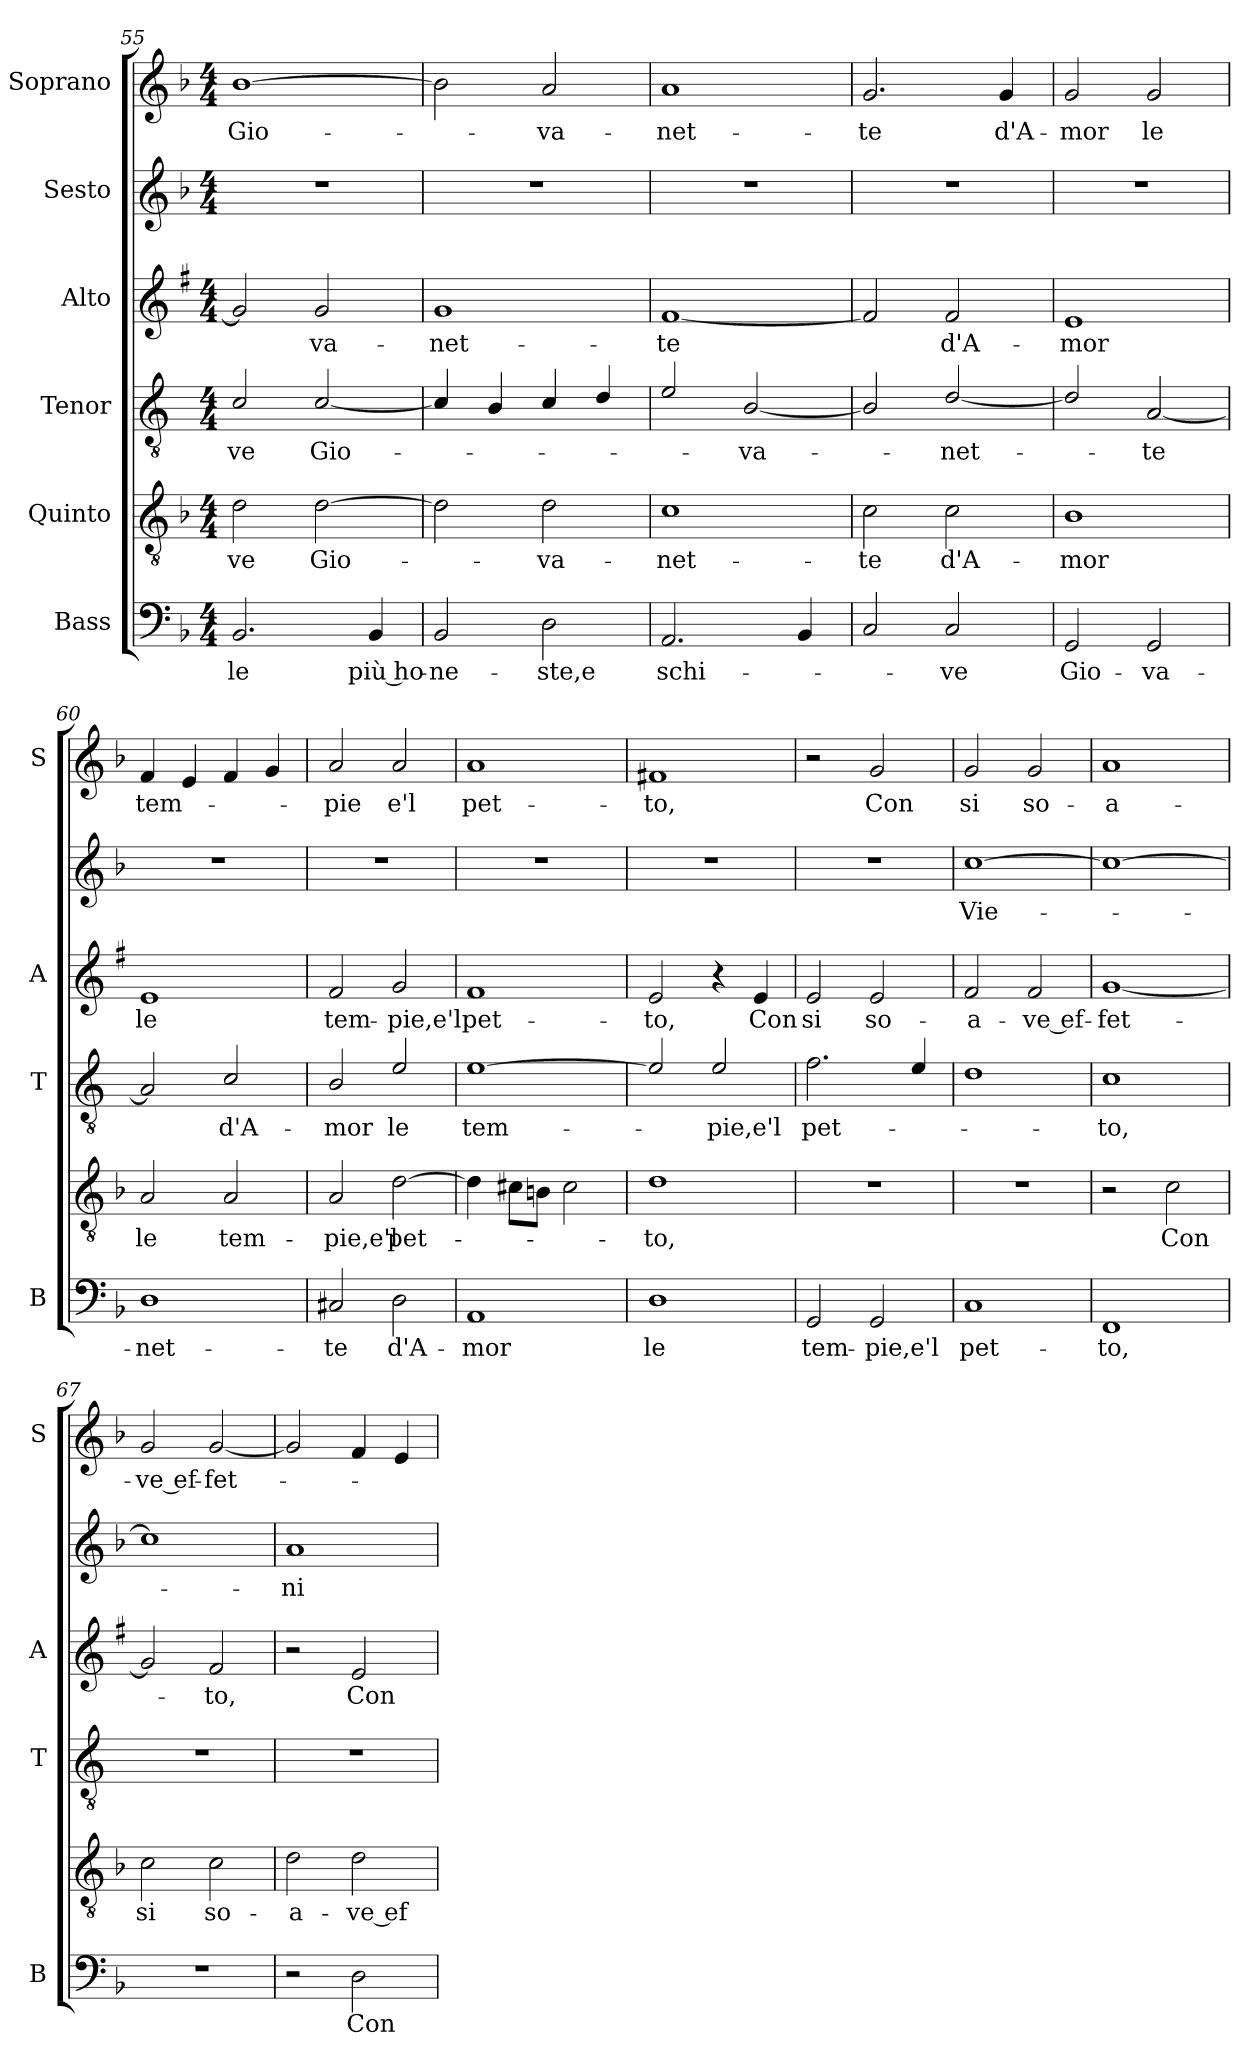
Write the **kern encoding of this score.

**kern	**text	**kern	**text	**kern	**text	**kern	**text	**kern	**text	**kern	**text
*part6	*part6	*part5	*part5	*part4	*part4	*part3	*part3	*part2	*part2	*part1	*part1
*staff6	*staff6	*staff5	*staff5	*staff4	*staff4	*staff3	*staff3	*staff2	*staff2	*staff1	*staff1
*I"Bass	*	*I"Quinto	*	*I"Tenor	*	*I"Alto	*	*I"Sesto	*	*I"Soprano	*
*I'B	*	*	*	*I'T	*	*I'A	*	*	*	*I'S	*
*clefF4	*	*clefGv2	*	*clefGv2	*	*clefG2	*	*clefG2	*	*clefG2	*
*	*	*	*	*ITrd4c7	*	*ITrd1c2	*	*	*	*	*
*k[b-]	*	*k[b-]	*	*k[b-]	*	*k[b-]	*	*k[b-]	*	*k[b-]	*
*F:	*	*F:	*	*F:	*	*F:	*	*F:	*	*F:	*
*M4/4	*	*M4/4	*	*M4/4	*	*M4/4	*	*M4/4	*	*M4/4	*
=55	=55	=55	=55	=55	=55	=55	=55	=55	=55	=55	=55
!	!LO:LY:b	!	!LO:LY:b	!	!LO:LY:b	!	!	!	!	!	!LO:LY:b
2.BB-/	le	2d\	-ve	2F/	-ve	2f/]	.	1r	.	[1b-	Gio-
!	!	!	!LO:LY:b	!	!LO:LY:b	!	!LO:LY:b	!	!	!	!
.	.	[2d\	Gio-	[2F/	Gio-	2f/	-va-	.	.	.	.
!	!LO:LY:b	!	!	!	!	!	!	!	!	!	!
4BB-/	più ho-	.	.	.	.	.	.	.	.	.	.
=56	=56	=56	=56	=56	=56	=56	=56	=56	=56	=56	=56
!	!LO:LY:b	!	!	!	!	!	!LO:LY:b	!	!	!	!
2BB-/	-ne-	2d\]	.	4F/]	.	1f	-net-	1r	.	2b-\]	.
.	.	.	.	4E/	.	.	.	.	.	.	.
!	!LO:LY:b	!	!LO:LY:b	!	!	!	!	!	!	!	!LO:LY:b
2D\	-ste,e	2d\	-va-	4F/	.	.	.	.	.	2a/	-va-
.	.	.	.	4G/	.	.	.	.	.	.	.
=57	=57	=57	=57	=57	=57	=57	=57	=57	=57	=57	=57
!	!LO:LY:b	!	!LO:LY:b	!	!	!	!LO:LY:b	!	!	!	!LO:LY:b
2.AA/	schi-	1c	-net-	2A/	.	[1e	-te	1r	.	1a	-net-
!	!	!	!	!	!LO:LY:b	!	!	!	!	!	!
.	.	.	.	[2E/	-va-	.	.	.	.	.	.
4BB-/	.	.	.	.	.	.	.	.	.	.	.
=58	=58	=58	=58	=58	=58	=58	=58	=58	=58	=58	=58
!	!	!	!LO:LY:b	!	!	!	!	!	!	!	!LO:LY:b
2C/	.	2c\	-te	2E/]	.	2e/]	.	1r	.	2.g/	-te
!	!LO:LY:b	!	!LO:LY:b	!	!LO:LY:b	!	!LO:LY:b	!	!	!	!
2C/	-ve	2c\	d'A-	[2G/	-net-	2e/	d'A-	.	.	.	.
!	!	!	!	!	!	!	!	!	!	!	!LO:LY:b
.	.	.	.	.	.	.	.	.	.	4g/	d'A-
=59	=59	=59	=59	=59	=59	=59	=59	=59	=59	=59	=59
!	!LO:LY:b	!	!LO:LY:b	!	!	!	!LO:LY:b	!	!	!	!LO:LY:b
2GG/	Gio-	1B-	-mor	2G/]	.	1d	-mor	1r	.	2g/	-mor
!	!LO:LY:b	!	!	!	!LO:LY:b	!	!	!	!	!	!LO:LY:b
2GG/	-va-	.	.	[2D/	-te	.	.	.	.	2g/	le
!!LO:LB:g=z
=60	=60	=60	=60	=60	=60	=60	=60	=60	=60	=60	=60
!	!LO:LY:b	!	!LO:LY:b	!	!	!	!LO:LY:b	!	!	!	!LO:LY:b
1D	-net-	2A/	le	2D/]	.	1d	le	1r	.	4f/	tem-
.	.	.	.	.	.	.	.	.	.	4e/	.
!	!	!	!LO:LY:b	!	!LO:LY:b	!	!	!	!	!	!
.	.	2A/	tem-	2F/	d'A-	.	.	.	.	4f/	.
.	.	.	.	.	.	.	.	.	.	4g/	.
=61	=61	=61	=61	=61	=61	=61	=61	=61	=61	=61	=61
!	!LO:LY:b	!	!LO:LY:b	!	!LO:LY:b	!	!LO:LY:b	!	!	!	!LO:LY:b
2C#X/	-te	2A/	-pie,e'l	2E/	-mor	2e/	tem-	1r	.	2a/	-pie
!	!LO:LY:b	!	!LO:LY:b	!	!LO:LY:b	!	!LO:LY:b	!	!	!	!LO:LY:b
2D\	d'A-	[2d\	pet-	2A/	le	2f/	-pie,e'l	.	.	2a/	e'l
=62	=62	=62	=62	=62	=62	=62	=62	=62	=62	=62	=62
!	!LO:LY:b	!	!	!	!LO:LY:b	!	!LO:LY:b	!	!	!	!LO:LY:b
1AA	-mor	4d\]	.	[1A	tem-	1e	pet-	1r	.	1a	pet-
.	.	8c#X\L	.	.	.	.	.	.	.	.	.
.	.	8Bn\J	.	.	.	.	.	.	.	.	.
.	.	2c#\	.	.	.	.	.	.	.	.	.
=63	=63	=63	=63	=63	=63	=63	=63	=63	=63	=63	=63
!	!LO:LY:b	!	!LO:LY:b	!	!	!	!LO:LY:b	!	!	!	!LO:LY:b
1D	le	1d	-to,	2A/]	.	2d/	-to,	1r	.	1f#X	-to,
!	!	!	!	!	!LO:LY:b	!	!	!	!	!	!
.	.	.	.	2A/	-pie,e'l	4r	.	.	.	.	.
!	!	!	!	!	!	!	!LO:LY:b	!	!	!	!
.	.	.	.	.	.	4d/	Con	.	.	.	.
=64	=64	=64	=64	=64	=64	=64	=64	=64	=64	=64	=64
!	!LO:LY:b	!	!	!	!LO:LY:b	!	!LO:LY:b	!	!	!	!
2GG/	tem-	1r	.	2.B-\	pet-	2d/	si	1r	.	2r	.
!	!LO:LY:b	!	!	!	!	!	!LO:LY:b	!	!	!	!LO:LY:b
2GG/	-pie,e'l	.	.	.	.	2d/	so-	.	.	2g/	Con
.	.	.	.	4A/	.	.	.	.	.	.	.
=65	=65	=65	=65	=65	=65	=65	=65	=65	=65	=65	=65
!	!LO:LY:b	!	!	!	!	!	!LO:LY:b	!	!LO:LY:b	!	!LO:LY:b
1C	pet-	1r	.	1G	.	2e/	-a-	[1cc	Vie-	2g/	si
!	!	!	!	!	!	!	!LO:LY:b	!	!	!	!LO:LY:b
.	.	.	.	.	.	2e/	-ve ef-	.	.	2g/	so-
=66	=66	=66	=66	=66	=66	=66	=66	=66	=66	=66	=66
!	!LO:LY:b	!	!	!	!LO:LY:b	!	!LO:LY:b	!	!	!	!LO:LY:b
1FF	-to,	2r	.	1F	-to,	[1f	-fet-	1cc_	.	1a	-a-
!	!	!	!LO:LY:b	!	!	!	!	!	!	!	!
.	.	2c\	Con	.	.	.	.	.	.	.	.
=67	=67	=67	=67	=67	=67	=67	=67	=67	=67	=67	=67
!	!	!	!LO:LY:b	!	!	!	!	!	!	!	!LO:LY:b
1r	.	2c\	si	1r	.	2f/]	.	1cc]	.	2g/	-ve ef-
!	!	!	!LO:LY:b	!	!	!	!LO:LY:b	!	!	!	!LO:LY:b
.	.	2c\	so-	.	.	2e/	-to,	.	.	[2g/	-fet-
=68	=68	=68	=68	=68	=68	=68	=68	=68	=68	=68	=68
!	!	!	!LO:LY:b	!	!	!	!	!	!LO:LY:b	!	!
2r	.	2d\	-a-	1r	.	2r	.	1a	-ni	2g/]	.
!	!LO:LY:b	!	!LO:LY:b	!	!	!	!LO:LY:b	!	!	!	!
2D\	Con	2d\	-ve ef-	.	.	2d/	Con	.	.	4f/	.
.	.	.	.	.	.	.	.	.	.	4e/	.
=	=	=	=	=	=	=	=	=	=	=	=
*-	*-	*-	*-	*-	*-	*-	*-	*-	*-	*-	*-
